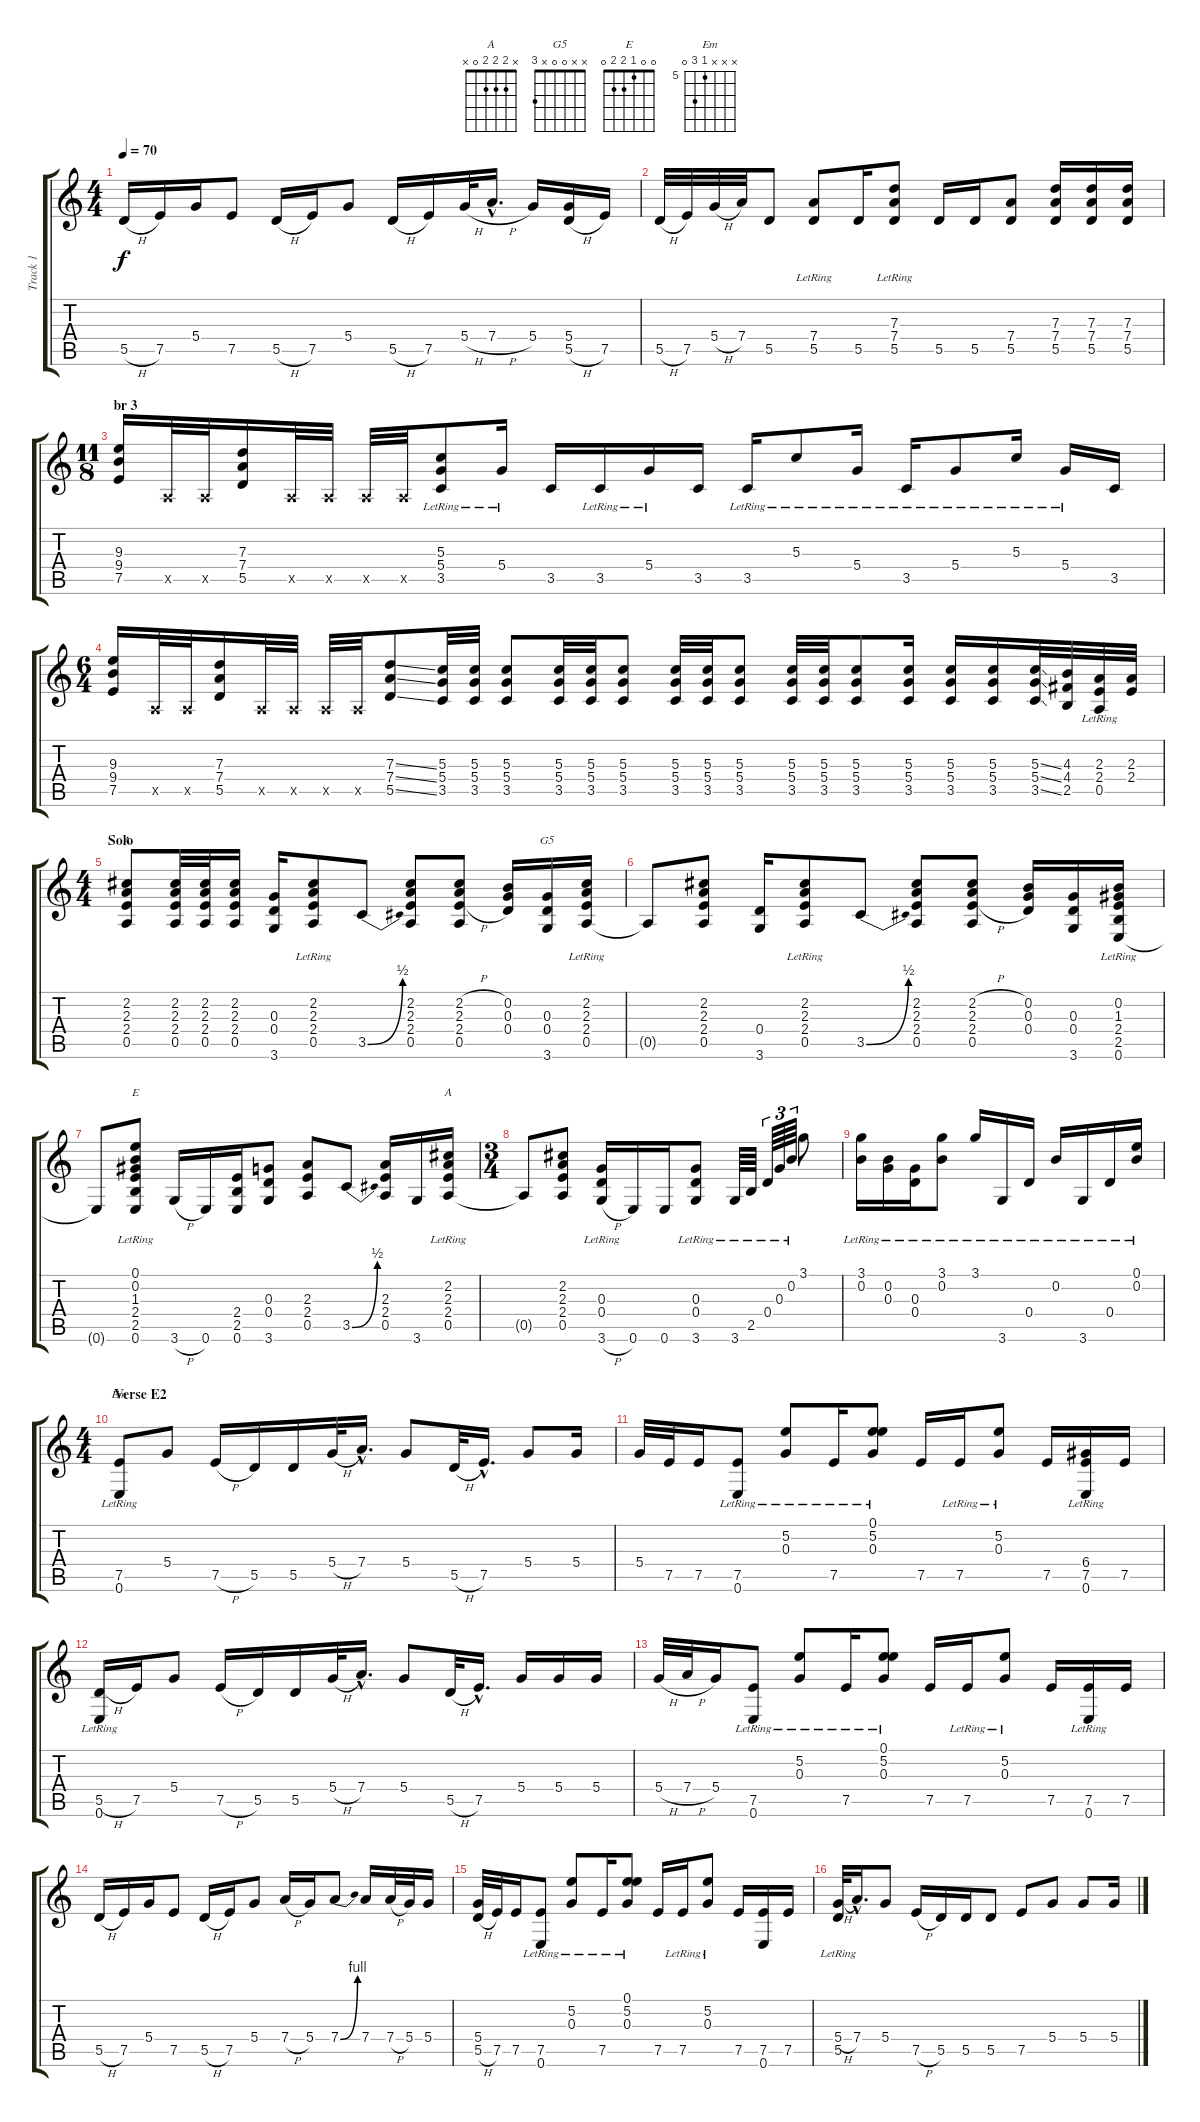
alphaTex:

\track ("Track 1" "Track 1") {instrument electricguitarclean}
\staff {score tabs}
\tuning (E4 B3 G3 D3 A2 E2) {hide}
\chord ("A" 0 2 2 2 0 x)
\chord ("G5" x x 0 0 x 3)
\chord ("E" 0 0 1 2 2 0)
\chord ("A" x 2 2 2 0 x)
\chord ("Em" x x x 5 7 0) {firstfret 5}
\ts (4 4)
\tempo 70
\clef g2
\ks c
5.5{h}.16{dy f} 7.5.16 5.4.16 7.5.8 5.5{h}.16 7.5.16 5.4.8 5.5{h}.16 7.5.16 5.4{h}.32 7.4{h hac}.16{d} 5.4.16 (5.4 5.5{h}).16 7.5.16 |
5.5{h}.32 7.5.32 5.4{h}.32 7.4.32 5.5.8 (7.4{lr} 5.5).8 5.5.16 (7.3{lr} 7.4{lr} 5.5).8 5.5.16 5.5.16 (7.4 5.5).8 (7.3 7.4 5.5).16 (7.3 7.4 5.5).16 (7.3 7.4 5.5).16 |
\ts (11 8)
\section ("" "br 3")
(9.3 9.4 7.5).16 0.5{x}.32 0.5{x}.32 (7.3 7.4 5.5).16 0.5{x}.32 0.5{x}.32 0.5{x}.32 0.5{x}.32 (5.3{lr} 5.4 3.5{lr}).8 5.4{lr}.16 3.5.16 3.5{lr}.16 5.4{lr}.16 3.5.16 3.5{lr}.16 5.3{lr}.8 5.4{lr}.16 3.5{lr}.16 5.4{lr}.8 5.3{lr}.16 5.4{lr}.16 3.5.16 |
\ts (6 4)
(9.3 9.4 7.5).16 0.5{x}.32 0.5{x}.32 (7.3 7.4 5.5).16 0.5{x}.32 0.5{x}.32 0.5{x}.32 0.5{x}.32 (7.3{ss} 7.4{ss} 5.5{ss}).8 (5.3 5.4 3.5).32 (5.3 5.4 3.5).32 (5.3 5.4 3.5).8 (5.3 5.4 3.5).32 (5.3 5.4 3.5).32 (5.3 5.4 3.5).8 (5.3 5.4 3.5).32 (5.3 5.4 3.5).32 (5.3 5.4 3.5).8 (5.3 5.4 3.5).32 (5.3 5.4 3.5).32 (5.3 5.4 3.5).8 (5.3 5.4 3.5).16 (5.3 5.4 3.5).16 (5.3 5.4 3.5).16 (5.3{ss} 5.4{ss} 3.5{ss}).32 (4.3 4.4 2.5).32 (2.3 2.4 0.5{lr}).32 (2.3 2.4).32 |
\ts (4 4)
\section ("" "Solo")
(2.2 2.3 2.4 0.5).8{ch "A"} (2.2 2.3 2.4 0.5).32 (2.2 2.3 2.4 0.5).32 (2.2 2.3 2.4 0.5).16 (0.3 0.4 3.6).16 (2.2{lr} 2.3{lr} 2.4 0.5).8 3.5{be (bend 0 0 60 2)}.8 (2.2 2.3 2.4 0.5).8 (2.2{h} 2.3{h} 2.4{h} 0.5).8 (0.2 0.3 0.4).16 (0.3 0.4 3.6).16{ch "G5"} (2.2{lr} 2.3{lr} 2.4{lr} 0.5).16 |
0.5{t}.8 (2.2 2.3 2.4 0.5).8 (0.4 3.6).16 (2.2{lr} 2.3{lr} 2.4 0.5).8 3.5{be (bend 0 0 60 2)}.8 (2.2 2.3 2.4 0.5).8 (2.2{h} 2.3{h} 2.4{h} 0.5).8 (0.2 0.3 0.4).16 (0.3 0.4 3.6).16 (0.2{lr} 1.3{lr} 2.4{lr} 2.5{lr} 0.6).16 |
0.6{t}.8 (0.1{lr} 0.2{lr} 1.3{lr} 2.4{lr} 2.5 0.6).8{ch "E"} 3.6{h}.16 0.6.16 (2.4 2.5 0.6).16 (0.3 0.4 3.6).8 (2.3 2.4 0.5).8 3.5{be (bend 0 0 60 2)}.8 (2.3 2.4 0.5).16 3.6.16 (2.2{lr} 2.3{lr} 2.4{lr} 0.5).16{ch "A"} |
\ts (3 4)
0.5{t}.8 (2.2 2.3 2.4 0.5).8 (0.3{lr} 0.4{lr} 3.6{h}).16 0.6.16 0.6.16 (0.3 0.4{lr} 3.6{lr}).8 3.6{lr}.64 2.5{lr}.64 0.4{lr}.64{tu (3 2)} 0.3{lr}.64{tu (3 2)} 0.2{lr}.64{tu (3 2)} 3.1.8 |
(3.1{lr} 0.2).16 (0.2{lr} 0.3).16 (0.3{lr} 0.4{lr}).16 (3.1 0.2{lr}).8 3.1{lr}.16 3.6{lr}.16 0.4{lr}.16 0.2{lr}.16 3.6{lr}.16 0.4{lr}.16 (0.1{lr} 0.2{lr}).16 |
\ts (4 4)
\section ("" "Verse E2")
(7.5 0.6{lr}).8{ch "Em"} 5.4.8 7.5{h}.16 5.5.16 5.5.16 5.4{h}.32 7.4{hac}.16{d} 5.4.8 5.5{h}.32 7.5{hac}.16{d} 5.4.8 5.4.16 |
5.4.32 7.5.32 7.5.16 (7.5{lr} 0.6{lr}).8 (5.2{lr} 0.3{lr}).8 7.5{lr}.16 (0.1{lr} 5.2{lr} 0.3{lr}).8 7.5.16 7.5{lr}.16 (5.2{lr} 0.3{lr}).8 7.5.16 (6.4 7.5 0.6{lr}).16 7.5.16 |
(5.5{h} 0.6{lr}).16 7.5.16 5.4.8 7.5{h}.16 5.5.16 5.5.16 5.4{h}.32 7.4{hac}.16{d} 5.4.8 5.5{h}.32 7.5{hac}.16{d} 5.4.16 5.4.16 5.4.16 |
5.4{h}.32 7.4{h}.32 5.4.16 (7.5{lr} 0.6{lr}).8 (5.2{lr} 0.3{lr}).8 7.5{lr}.16 (0.1{lr} 5.2{lr} 0.3{lr}).8 7.5.16 7.5{lr}.16 (5.2{lr} 0.3{lr}).8 7.5.16 (7.5 0.6{lr}).16 7.5.16 |
5.5{h}.16 7.5.16 5.4.16 7.5.8 5.5{h}.16 7.5.16 5.4.8 7.4{h}.16 5.4.16 7.4{be (bend 0 0 60 4)}.8 7.4.16 7.4{h}.32 5.4.32 5.4.16 |
(5.4 5.5{h}).32 7.5.32 7.5.16 (7.5{lr} 0.6{lr}).8 (5.2{lr} 0.3{lr}).8 7.5{lr}.16 (0.1{lr} 5.2{lr} 0.3{lr}).8 7.5.16 7.5{lr}.16 (5.2{lr} 0.3{lr}).8 7.5.16 (7.5 0.6).16 7.5.16 |
(5.4{h} 5.5{lr}).32 7.4{hac}.16{d} 5.4.8 7.5{h}.16 5.5.16 5.5.16 5.5.8 7.5.8 5.4.8 5.4.8 5.4.16
